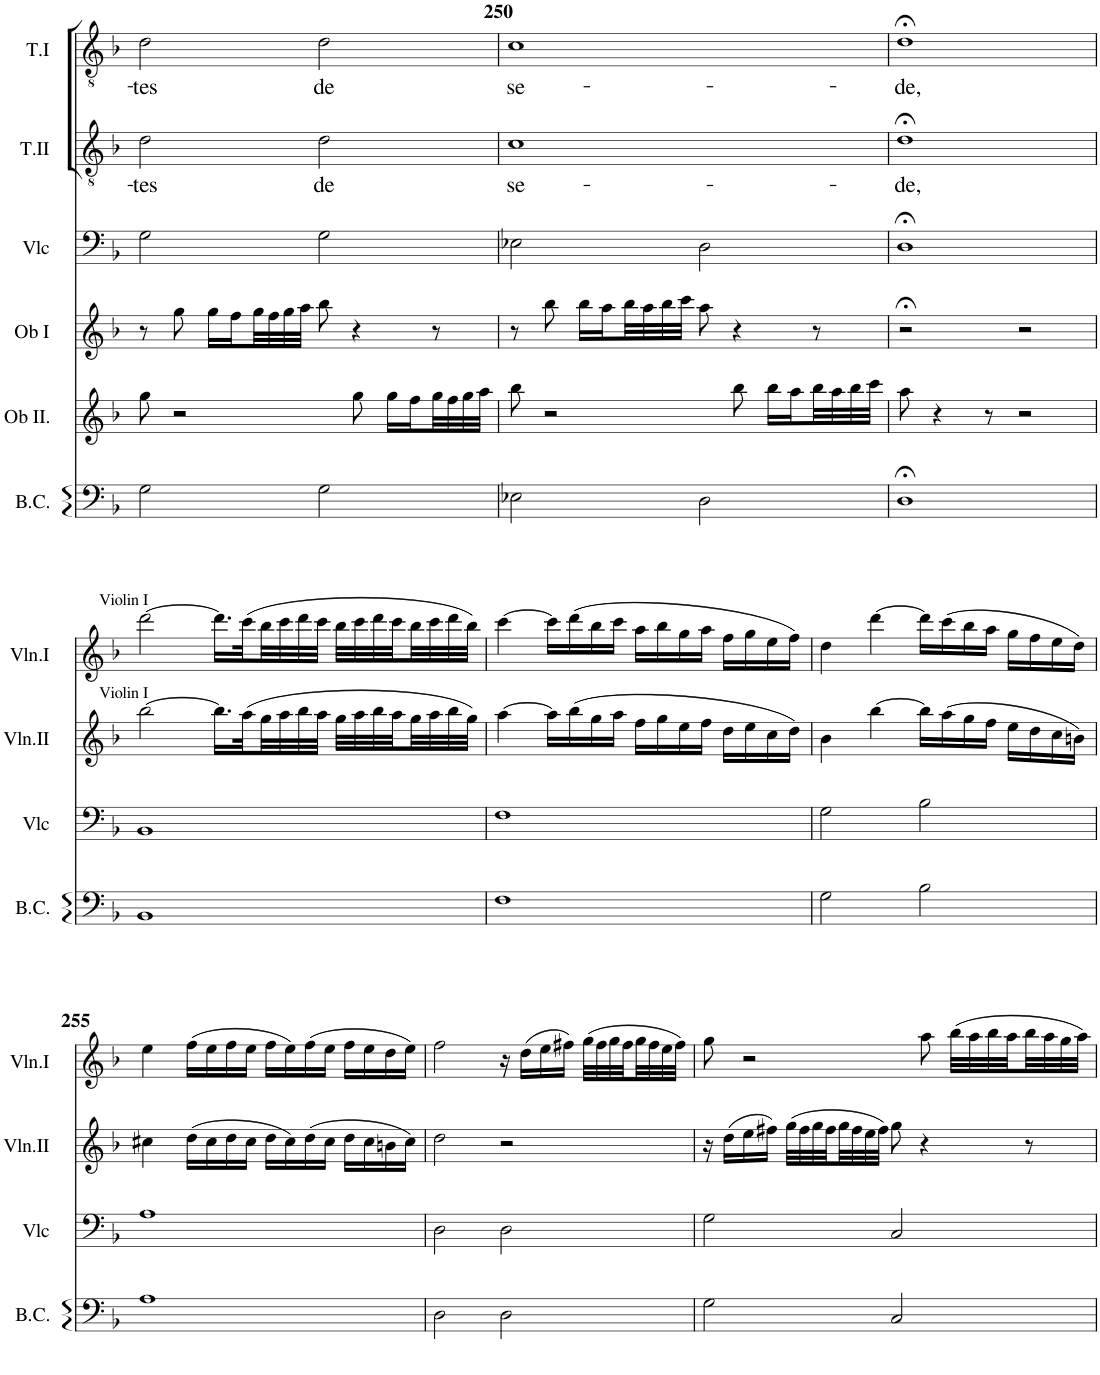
**kern	**kern	**kern	**kern	**kern	**kern	**kern	**text	**kern	**text
*part8	*part7	*part6	*part5	*part4	*part3	*part2	*part2	*part1	*part1
*staff8	*staff7	*staff6	*staff5	*staff4	*staff3	*staff2	*staff2	*staff1	*staff1
*I"Continuo	*I"Oboe II	*I"Oboe I	*I"Violoncelle	*I"Violon II	*I"Violon I	*I"Ténor II	*	*I"Tenor I	*
*	*I'Ob II.	*I'Ob I	*I'Vlc	*I'Vln.II	*I'Vln.I	*I'T.II	*	*I'T.I	*
!!LO:PB:g=z
*clefF4	*clefG2	*clefG2	*clefF4	*clefG2	*clefG2	*clefGv2	*	*clefGv2	*
*k[b-]	*k[b-]	*k[b-]	*k[b-]	*k[b-]	*k[b-]	*k[b-]	*	*k[b-]	*
*M4/4	*M4/4	*M4/4	*M4/4	*M4/4	*M4/4	*M4/4	*	*M4/4	*
*met(c)	*met(c)	*met(c)	*met(c)	*met(c)	*met(c)	*met(c)	*	*met(c)	*
=249	=249	=249	=249	=249	=249	=249	=249	=249	=249
!	!	!	!	!	!	!	!LO:LY:b	!	!LO:LY:b
2G\	8gg\	8r	2G\	1r	1r	2d\	-tes	2d\	-tes
.	2r	8gg\	.	.	.	.	.	.	.
.	.	16gg\LL	.	.	.	.	.	.	.
.	.	16ff\	.	.	.	.	.	.	.
.	.	32gg\L	.	.	.	.	.	.	.
.	.	32ff\	.	.	.	.	.	.	.
.	.	32gg\	.	.	.	.	.	.	.
.	.	32aa\JJJ	.	.	.	.	.	.	.
!	!	!	!	!	!	!	!LO:LY:b	!	!LO:LY:b
2G\	.	8bb-\	2G\	.	.	2d\	de	2d\	de
.	8gg\	4r	.	.	.	.	.	.	.
.	16gg\LL	.	.	.	.	.	.	.	.
.	16ff\	.	.	.	.	.	.	.	.
.	32gg\L	8r	.	.	.	.	.	.	.
.	32ff\	.	.	.	.	.	.	.	.
.	32gg\	.	.	.	.	.	.	.	.
.	32aa\JJJ	.	.	.	.	.	.	.	.
=250	=250	=250	=250	=250	=250	=250	=250	=250	=250
!	!	!	!	!	!	!	!LO:LY:b	!	!LO:LY:b
2E-X\	8bb-\	8r	2E-X\	1r	1r	1c	se-	1c	se-
.	2r	8bb-\	.	.	.	.	.	.	.
.	.	16bb-\LL	.	.	.	.	.	.	.
.	.	16aa\	.	.	.	.	.	.	.
.	.	32bb-\L	.	.	.	.	.	.	.
.	.	32aa\	.	.	.	.	.	.	.
.	.	32bb-\	.	.	.	.	.	.	.
.	.	32ccc\JJJ	.	.	.	.	.	.	.
2D\	.	8aa\	2D\	.	.	.	.	.	.
.	8bb-\	4r	.	.	.	.	.	.	.
.	16bb-\LL	.	.	.	.	.	.	.	.
.	16aa\	.	.	.	.	.	.	.	.
.	32bb-\L	8r	.	.	.	.	.	.	.
.	32aa\	.	.	.	.	.	.	.	.
.	32bb-\	.	.	.	.	.	.	.	.
.	32ccc\JJJ	.	.	.	.	.	.	.	.
=251	=251	=251	=251	=251	=251	=251	=251	=251	=251
!	!	!	!	!	!	!	!LO:LY:b	!	!LO:LY:b
1D;<	8aa\	2r;<	1D;<	2r	1r	1d;<	-de,	1d;<	-de,
.	4r	.	.	.	.	.	.	.	.
.	8r	.	.	.	.	.	.	.	.
.	2r	2r	.	2r;<	.	.	.	.	.
!!LO:LB:g=z
=252	=252	=252	=252	=252	=252	=252	=252	=252	=252
!	!	!	!	!	!LO:TX:a:t=Violin I	!	!	!	!
!	!	!	!	!LO:TX:a:t=Violin I	!	!	!	!	!
1BB-	1r	1r	1BB-	[2bb-\	[2ddd\	1r	.	1r	.
.	.	.	.	16.bb-\LL]	16.ddd\LL]	.	.	.	.
.	.	.	.	(32aa\L	(32ccc\L	.	.	.	.
.	.	.	.	32gg\	32bb-\	.	.	.	.
.	.	.	.	32aa\	32ccc\	.	.	.	.
.	.	.	.	32bb-\	32ddd\	.	.	.	.
.	.	.	.	32aa\JJJ	32ccc\JJJ	.	.	.	.
.	.	.	.	32gg\LLL	32bb-\LLL	.	.	.	.
.	.	.	.	32aa\	32ccc\	.	.	.	.
.	.	.	.	32bb-\	32ddd\	.	.	.	.
.	.	.	.	32aa\	32ccc\	.	.	.	.
.	.	.	.	32gg\	32bb-\	.	.	.	.
.	.	.	.	32aa\	32ccc\	.	.	.	.
.	.	.	.	32bb-\	32ddd\	.	.	.	.
.	.	.	.	32gg\JJJ)	32bb-\JJJ)	.	.	.	.
=253	=253	=253	=253	=253	=253	=253	=253	=253	=253
1F	1r	1r	1F	[4aa\	[4ccc\	1r	.	1r	.
.	.	.	.	16aa\LL]	16ccc\LL]	.	.	.	.
.	.	.	.	(16bb-\	(16ddd\	.	.	.	.
.	.	.	.	16gg\	16bb-\	.	.	.	.
.	.	.	.	16aa\JJ	16ccc\JJ	.	.	.	.
.	.	.	.	16ff\LL	16aa\LL	.	.	.	.
.	.	.	.	16gg\	16bb-\	.	.	.	.
.	.	.	.	16ee\	16gg\	.	.	.	.
.	.	.	.	16ff\JJ	16aa\JJ	.	.	.	.
.	.	.	.	16dd\LL	16ff\LL	.	.	.	.
.	.	.	.	16ee\	16gg\	.	.	.	.
.	.	.	.	16cc\	16ee\	.	.	.	.
.	.	.	.	16dd\JJ)	16ff\JJ)	.	.	.	.
=254	=254	=254	=254	=254	=254	=254	=254	=254	=254
2G\	1r	1r	2G\	4b-\	4dd\	1r	.	1r	.
.	.	.	.	[4bb-\	[4ddd\	.	.	.	.
2B-\	.	.	2B-\	16bb-\LL]	16ddd\LL]	.	.	.	.
.	.	.	.	(16aa\	(16ccc\	.	.	.	.
.	.	.	.	16gg\	16bb-\	.	.	.	.
.	.	.	.	16ff\JJ	16aa\JJ	.	.	.	.
.	.	.	.	16ee\LL	16gg\LL	.	.	.	.
.	.	.	.	16dd\	16ff\	.	.	.	.
.	.	.	.	16cc\	16ee\	.	.	.	.
.	.	.	.	16bn\JJ)	16dd\JJ)	.	.	.	.
!!LO:LB:g=z
=255	=255	=255	=255	=255	=255	=255	=255	=255	=255
1A	1r	1r	1A	4cc#X\	4ee\	1r	.	1r	.
.	.	.	.	(16dd\LL	(16ff\LL	.	.	.	.
.	.	.	.	16cc#\	16ee\	.	.	.	.
.	.	.	.	16dd\	16ff\	.	.	.	.
.	.	.	.	16cc#\JJ	16ee\JJ	.	.	.	.
.	.	.	.	16dd\LL	16ff\LL	.	.	.	.
.	.	.	.	16cc#\)	16ee\)	.	.	.	.
.	.	.	.	(16dd\	(16ff\	.	.	.	.
.	.	.	.	16cc#\JJ	16ee\JJ	.	.	.	.
.	.	.	.	16dd\LL	16ff\LL	.	.	.	.
.	.	.	.	16cc#\	16ee\	.	.	.	.
.	.	.	.	16bn\	16dd\	.	.	.	.
.	.	.	.	16cc#\JJ)	16ee\JJ)	.	.	.	.
=256	=256	=256	=256	=256	=256	=256	=256	=256	=256
2D\	1r	1r	2D\	2dd\	2ff\	1r	.	1r	.
2D\	.	.	2D\	2r	16r	.	.	.	.
.	.	.	.	.	(16dd\LL	.	.	.	.
.	.	.	.	.	16ee\	.	.	.	.
.	.	.	.	.	16ff#X\JJ)	.	.	.	.
.	.	.	.	.	(32gg\LLL	.	.	.	.
.	.	.	.	.	32ff#\	.	.	.	.
.	.	.	.	.	32gg\	.	.	.	.
.	.	.	.	.	32ff#\	.	.	.	.
.	.	.	.	.	32gg\	.	.	.	.
.	.	.	.	.	32ff#\	.	.	.	.
.	.	.	.	.	32ee\	.	.	.	.
.	.	.	.	.	32ff#\JJJ)	.	.	.	.
=257	=257	=257	=257	=257	=257	=257	=257	=257	=257
2G\	1r	1r	2G\	16r	8gg\	1r	.	1r	.
.	.	.	.	(16dd\LL	.	.	.	.	.
.	.	.	.	16ee\	2r	.	.	.	.
.	.	.	.	16ff#X\JJ)	.	.	.	.	.
.	.	.	.	(32gg\LLL	.	.	.	.	.
.	.	.	.	32ff#\	.	.	.	.	.
.	.	.	.	32gg\	.	.	.	.	.
.	.	.	.	32ff#\	.	.	.	.	.
.	.	.	.	32gg\	.	.	.	.	.
.	.	.	.	32ff#\	.	.	.	.	.
.	.	.	.	32ee\	.	.	.	.	.
.	.	.	.	32ff#\JJJ)	.	.	.	.	.
2C/	.	.	2C/	8gg\	.	.	.	.	.
.	.	.	.	4r	8aa\	.	.	.	.
.	.	.	.	.	(32bb-\LLL	.	.	.	.
.	.	.	.	.	32aa\	.	.	.	.
.	.	.	.	.	32bb-\	.	.	.	.
.	.	.	.	.	32aa\	.	.	.	.
.	.	.	.	8r	32bb-\	.	.	.	.
.	.	.	.	.	32aa\	.	.	.	.
.	.	.	.	.	32gg\	.	.	.	.
.	.	.	.	.	32aa\JJJ)	.	.	.	.
=	=	=	=	=	=	=	=	=	=
*-	*-	*-	*-	*-	*-	*-	*-	*-	*-
